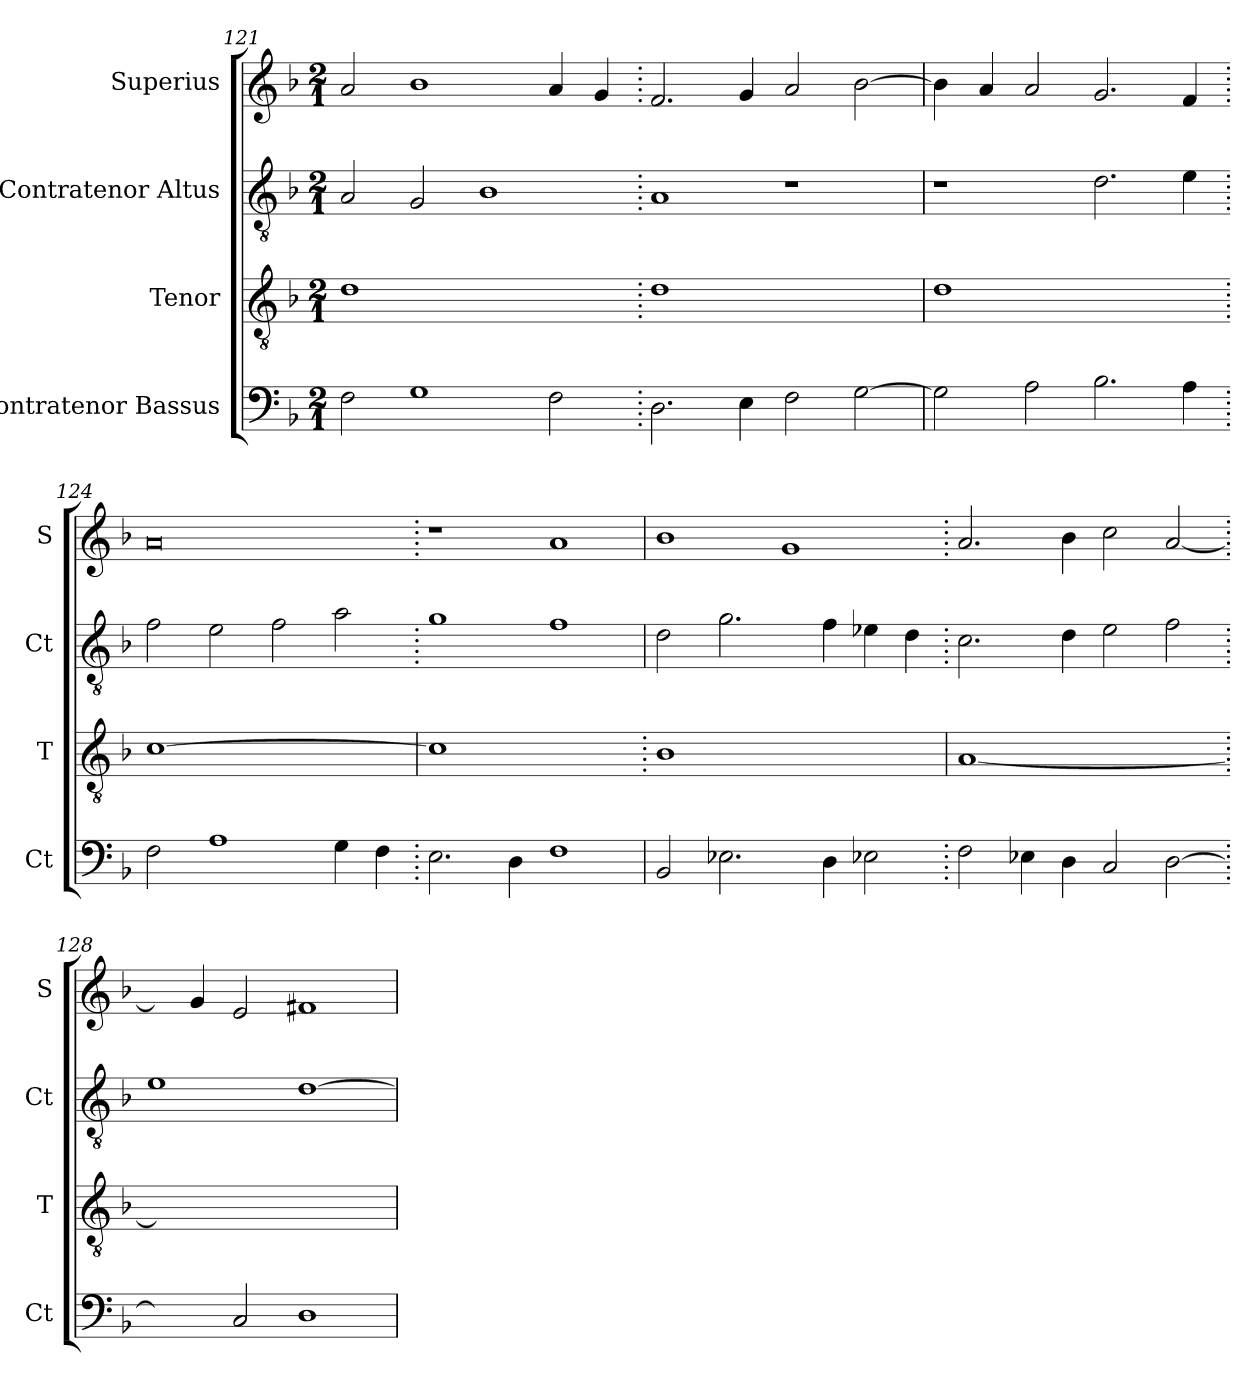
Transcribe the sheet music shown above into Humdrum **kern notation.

**kern	**kern	**kern	**kern
*part4	*part3	*part2	*part1
*staff4	*staff3	*staff2	*staff1
*I"Contratenor Bassus	*I"Tenor	*I"Contratenor Altus	*I"Superius
*I'Ct	*I'T	*I'Ct	*I'S
*clefF4	*clefGv2	*clefGv2	*clefG2
*k[b-]	*k[b-]	*k[b-]	*k[b-]
*M2/1	*M2/1	*M2/1	*M2/1
=121	=121	=121	=121
!	!LO:N:vis=1	!	!
2F	0d	2A	2a
1G	.	2G	1b-
.	.	1B-	.
2F	.	.	4a
.	.	.	4g
=122.	=122.	=122.	=122.
!	!LO:N:vis=1	!	!
2.D	0d	1A	2.f
4E	.	.	4g
2F	.	1r	2a
[2G	.	.	[2b-
=123	=123	=123	=123
!	!LO:N:vis=1	!	!
2G]	0d	1r	4b-]
.	.	.	4a
2A	.	.	2a
2.B-	.	2.d	2.g
4A	.	4e	4f
=124.	=124.	=124.	=124.
!	!LO:N:vis=1	!	!
2F	[0c	2f	0a
1A	.	2e	.
.	.	2f	.
4G	.	2a	.
4F	.	.	.
=125.	=125	=125.	=125.
!	!LO:N:vis=1	!	!
2.E	0c]	1g	1r
4D	.	.	.
1F	.	1f	1a
=126	=126.	=126	=126
!	!LO:N:vis=1	!	!
2BB-	0B-	2d	1b-
2.E-X	.	2.g	.
.	.	.	1g
4D	.	4f	.
2E-X	.	4e-X	.
.	.	4d	.
=127.	=127	=127.	=127.
!	!LO:N:vis=1	!	!
2F	[0A	2.c	2.a
4E-X	.	.	.
4D	.	4d	4b-
2C	.	2e	2cc
[2D	.	2f	[2a
=128.	=128.	=128.	=128.
!	!LO:N:vis=1	!	!
2Dyy]	0Ayy]	1e	4ayy]
.	.	.	4g
2C	.	.	2e
1D	.	[1d	1f#X
=	=	=	=
*-	*-	*-	*-
